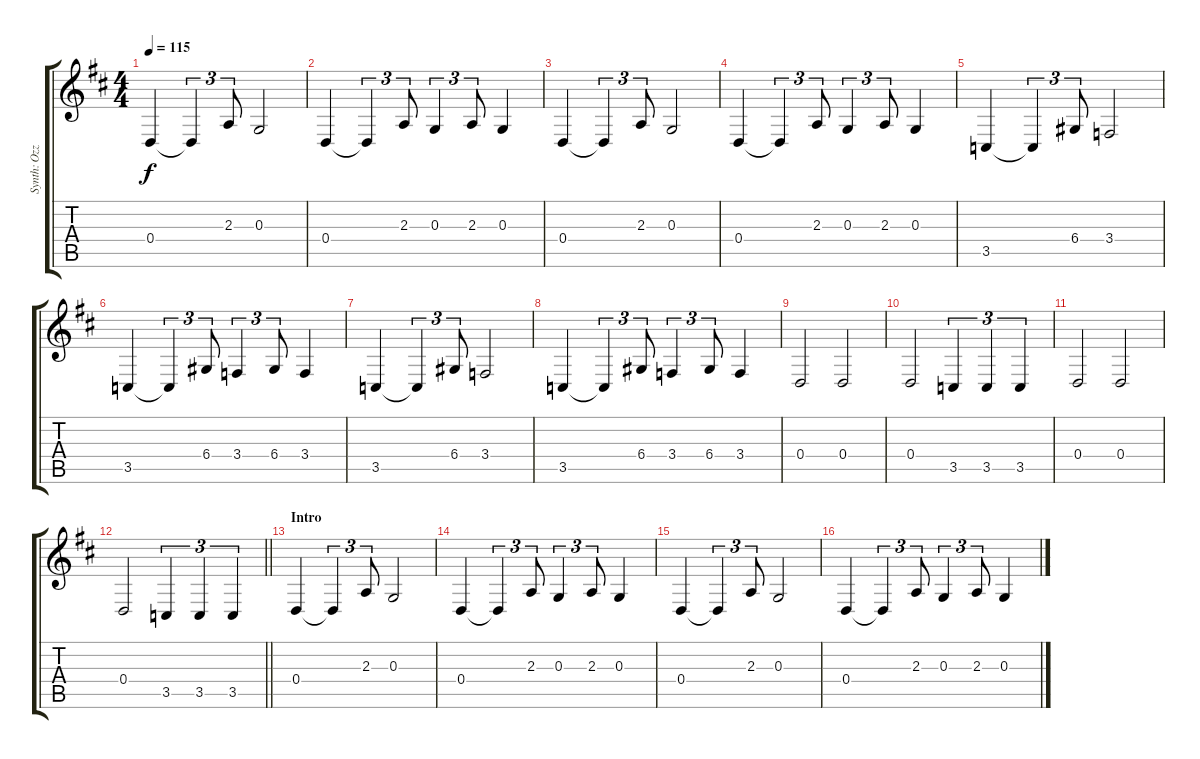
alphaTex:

\track ("Synth: Ozzy" "Synth: Ozz") {instrument pad3polysynth}
\staff {score tabs}
\tuning (E4 B3 G3 D3 A2 E2) {hide}
\ts (4 4)
\tempo 115
\clef g2
\ks d
0.4.4{dy f} 0.4{t}.4{tu (3 2)} 2.3.8{tu (3 2)} 0.3.2 |
0.4.4 0.4{t}.4{tu (3 2)} 2.3.8{tu (3 2)} 0.3.4{tu (3 2)} 2.3.8{tu (3 2)} 0.3.4 |
0.4.4 0.4{t}.4{tu (3 2)} 2.3.8{tu (3 2)} 0.3.2 |
0.4.4 0.4{t}.4{tu (3 2)} 2.3.8{tu (3 2)} 0.3.4{tu (3 2)} 2.3.8{tu (3 2)} 0.3.4 |
3.5.4 3.5{t}.4{tu (3 2)} 6.4.8{tu (3 2)} 3.4.2 |
3.5.4 3.5{t}.4{tu (3 2)} 6.4.8{tu (3 2)} 3.4.4{tu (3 2)} 6.4.8{tu (3 2)} 3.4.4 |
3.5.4 3.5{t}.4{tu (3 2)} 6.4.8{tu (3 2)} 3.4.2 |
3.5.4 3.5{t}.4{tu (3 2)} 6.4.8{tu (3 2)} 3.4.4{tu (3 2)} 6.4.8{tu (3 2)} 3.4.4 |
0.4.2 0.4.2 |
0.4.2 3.5.4{tu (3 2)} 3.5.4{tu (3 2)} 3.5.4{tu (3 2)} |
0.4.2 0.4.2 |
\barLineRight lightlight
0.4.2 3.5.4{tu (3 2)} 3.5.4{tu (3 2)} 3.5.4{tu (3 2)} |
\section ("" "Intro")
0.4.4 0.4{t}.4{tu (3 2)} 2.3.8{tu (3 2)} 0.3.2 |
0.4.4 0.4{t}.4{tu (3 2)} 2.3.8{tu (3 2)} 0.3.4{tu (3 2)} 2.3.8{tu (3 2)} 0.3.4 |
0.4.4 0.4{t}.4{tu (3 2)} 2.3.8{tu (3 2)} 0.3.2 |
0.4.4 0.4{t}.4{tu (3 2)} 2.3.8{tu (3 2)} 0.3.4{tu (3 2)} 2.3.8{tu (3 2)} 0.3.4
